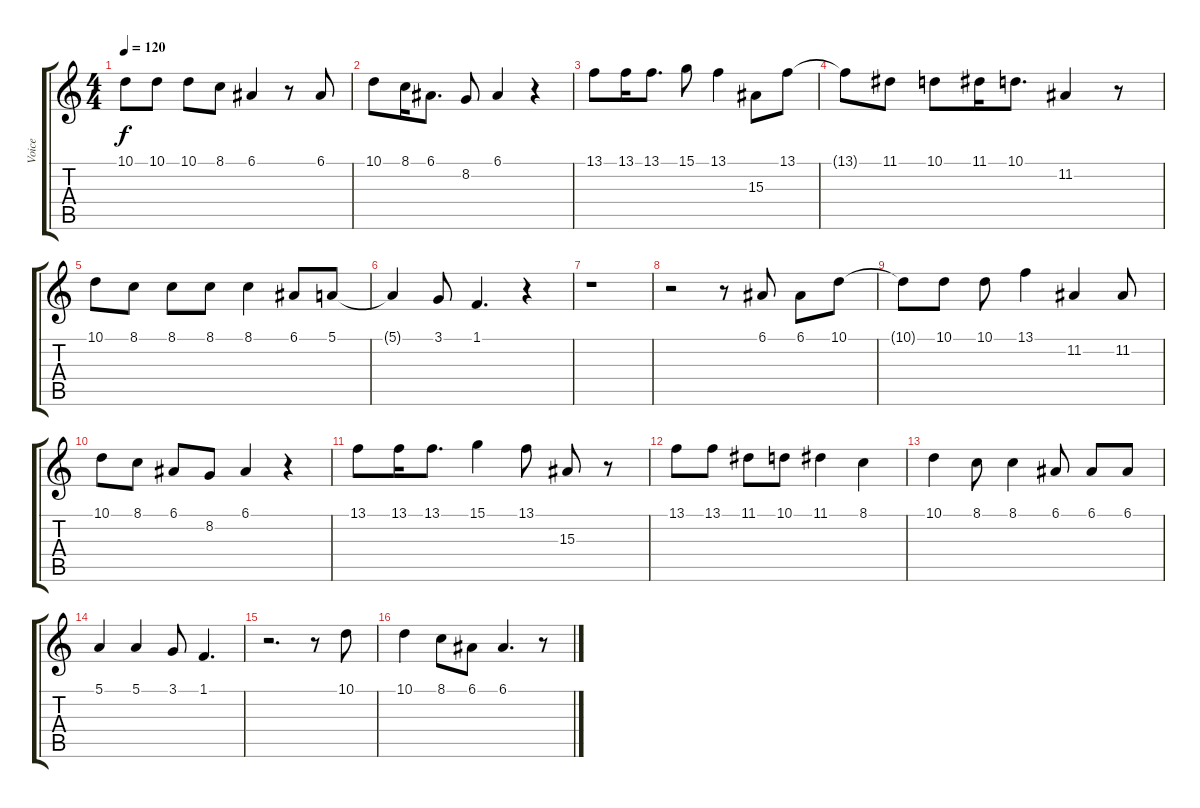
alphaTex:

\track ("Voice" "Voice") {instrument lead3calliope}
\staff {score tabs}
\tuning (E4 B3 G3 D3 A2 E2) {hide}
\ts (4 4)
\tempo 120
\clef g2
\ks c
10.1{t}.8{dy f} 10.1.8 10.1.8 8.1.8 6.1.4 r.8 6.1.8 |
10.1.8 8.1.16 6.1.8{d} 8.2.8 6.1.4 r.4 |
13.1.8 13.1.16 13.1.8{d} 15.1.8 13.1.4 15.3.8 13.1.8 |
13.1{t}.8 11.1.8 10.1.8 11.1.16 10.1.8{d} 11.2.4 r.8 |
10.1.8 8.1.8 8.1.8 8.1.8 8.1.4 6.1.8 5.1.8 |
5.1{t}.4 3.1.8 1.1.4{d} r.4 |
r.1 |
r.2 r.8 6.1.8 6.1.8 10.1.8 |
10.1{t}.8 10.1.8 10.1.8 13.1.4 11.2.4 11.2.8 |
10.1.8 8.1.8 6.1.8 8.2.8 6.1.4 r.4 |
13.1.8 13.1.16 13.1.8{d} 15.1.4 13.1.8 15.3.8 r.8 |
13.1.8 13.1.8 11.1.8 10.1.8 11.1.4 8.1.4 |
10.1.4 8.1.8 8.1.4 6.1.8 6.1.8 6.1.8 |
5.1.4 5.1.4 3.1.8 1.1.4{d} |
r.2{d} r.8 10.1.8 |
10.1.4 8.1.8 6.1.8 6.1.4{d} r.8
